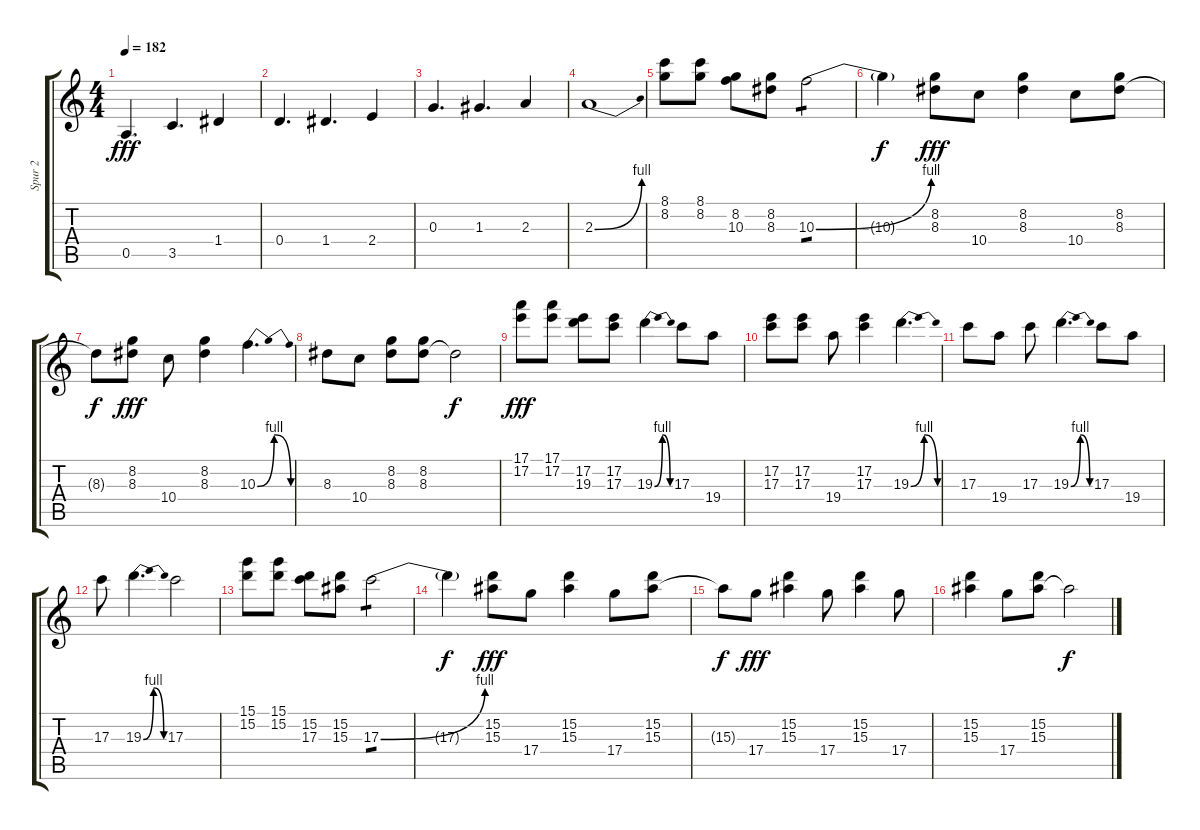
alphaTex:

\track ("Spur 2" "Spur 2") {instrument distortionguitar}
\staff {score tabs}
\tuning (E4 B3 G3 D3 A2 E2) {hide}
\ts (4 4)
\tempo 182
\clef g2
\ks c
0.5.4{d dy fff} 3.5.4{d} 1.4.4 |
0.4.4{d} 1.4.4{d} 2.4.4 |
0.3.4{d} 1.3.4{d} 2.3.4 |
2.3{be (bend 0 0 60 4)}.1 |
(8.1 8.2).8 (8.1 8.2).8 (8.2 10.3).8 (8.2 8.3).8 10.3{be (bend 0 0 60 4)}.2{tp 1} |
10.3{t}.4{dy f} (8.2 8.3).8{dy fff} 10.4.8 (8.2 8.3).4 10.4.8 (8.2 8.3).8 |
8.3{t}.8{dy f} (8.2 8.3).8{dy fff} 10.4.8 (8.2 8.3).4 10.3{be (bendrelease 0 0 30 4 30 4 60 0)}.4{d} |
8.3.8 10.4.8 (8.2 8.3).8 (8.2 8.3).8 8.3{t}.2{dy f} |
(17.1 17.2).8{dy fff} (17.1 17.2).8 (17.2 19.3).8 (17.2 17.3).8 19.3{be (bendrelease 0 0 30 4 30 4 60 0)}.4 17.3.8 19.4.8 |
(17.2 17.3).8 (17.2 17.3).8 19.4.8 (17.2 17.3).4 19.3{be (bendrelease 0 0 30 4 30 4 60 0)}.4{d} |
17.3.8 19.4.8 17.3.8 19.3{be (bendrelease 0 0 30 4 30 4 60 0)}.4{d} 17.3.8 19.4.8 |
17.3.8 19.3{be (bendrelease 0 0 30 4 30 4 60 0)}.4{d} 17.3.2 |
(15.1 15.2).8 (15.1 15.2).8 (15.2 17.3).8 (15.2 15.3).8 17.3{be (bend 0 0 60 4)}.2{tp 1} |
17.3{t}.4{dy f} (15.2 15.3).8{dy fff} 17.4.8 (15.2 15.3).4 17.4.8 (15.2 15.3).8 |
15.3{t}.8{dy f} 17.4.8{dy fff} (15.2 15.3).4 17.4.8 (15.2 15.3).4 17.4.8 |
(15.2 15.3).4 17.4.8 (15.2 15.3).8 15.3{t}.2{dy f}
